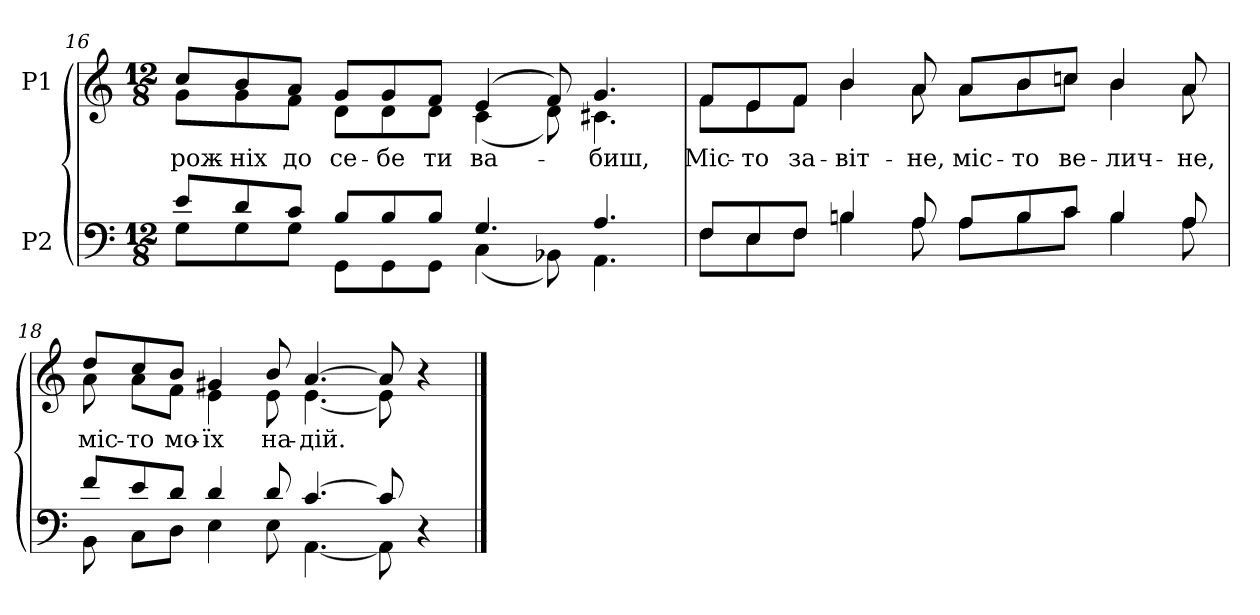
**kern	**kern	**text
*part2	*part1	*part1
*staff2	*staff1	*staff1
*I"P2	*I"P1	*
*clefF4	*clefG2	*
*k[]	*k[]	*
*a:	*a:	*
*M12/8	*M12/8	*
=16	=16	=16
*^	*^	*
!	!	!	!	!LO:LY:b:color=#000000
8ei/L	8Gi\L	8cci/L	8gi\L	-рож-
!	!	!	!	!LO:LY:b:color=#000000
8di/	8Gi\	8bi/	8gi\	-ніх
!	!	!	!	!LO:LY:b:color=#000000
8ci/J	8Gi\J	8ai/J	8fi\J	до
!	!	!	!	!LO:LY:b:color=#000000
8Bi/L	8GGi\L	8gi/L	8di\L	се-
!	!	!	!	!LO:LY:b:color=#000000
8Bi/	8GGi\	8gi/	8di\	-бе
!	!	!	!	!LO:LY:b:color=#000000
8Bi/J	8GGi\J	8fi/J	8di\J	ти
!	!	!	!	!LO:LY:b:color=#000000
4.Gi/	(4Ci\	(4ei/	(4ci\	ва-
.	8BB-Xi\)	8fi/)	8di\)	.
!	!	!	!	!LO:LY:b:color=#000000
4.Ai/	4.AAi\	4.gi/	4.c#Xi\	-биш,
!!LO:LB:g=z	!!
=17	=17	=17	=17	=17
!	!	!	!	!LO:LY:b:color=#000000
8Fi/L	8Fi\L	8fi/L	8fi\L	Міс-
!	!	!	!	!LO:LY:b:color=#000000
8Ei/	8Ei\	8ei/	8ei\	-то
!	!	!	!	!LO:LY:b:color=#000000
8Fi/J	8Fi\J	8fi/J	8fi\J	за-
!	!	!	!	!LO:LY:b:color=#000000
4Bni/	4Bi\	4bi/	4bi\	-віт-
!	!	!	!	!LO:LY:b:color=#000000
8Ai/	8Ai\	8ai/	8ai\	-не,
!	!	!	!	!LO:LY:b:color=#000000
8Ai/L	8Ai\L	8ai/L	8ai\L	міс-
!	!	!	!	!LO:LY:b:color=#000000
8Bi/	8Bi\	8bi/	8bi\	-то
!	!	!	!	!LO:LY:b:color=#000000
8ci/J	8ci\J	8ccni/J	8cci\J	ве-
!	!	!	!	!LO:LY:b:color=#000000
4Bi/	4Bi\	4bi/	4bi\	-лич-
!	!	!	!	!LO:LY:b:color=#000000
8Ai/	8Ai\	8ai/	8ai\	-не,
=18	=18	=18	=18	=18
!	!	!	!	!LO:LY:b:color=#000000
8fi/L	8BBi\	8ddi/L	8ai\	міс-
!	!	!	!	!LO:LY:b:color=#000000
8ei/	8Ci\L	8cci/	8ai\L	-то
!	!	!	!	!LO:LY:b:color=#000000
8di/J	8Di\J	8bi/J	8fi\J	мо-
!	!	!	!	!LO:LY:b:color=#000000
4di/	4Ei\	4g#Xi/	4ei\	-їх
!	!	!	!	!LO:LY:b:color=#000000
8di/	8Ei\	8bi/	8ei\	на-
!	!	!	!	!LO:LY:b:color=#000000
[>4.ci/	[<4.AAi\	[>4.ai/	[<4.ei\	-дій.
8ci/]	8AAi\]	8ai/]	8ei\]	.
4r	4ryy	4r	4ryy	.
*v	*v	*	*	*
*	*v	*v	*
==	==	==
*-	*-	*-
